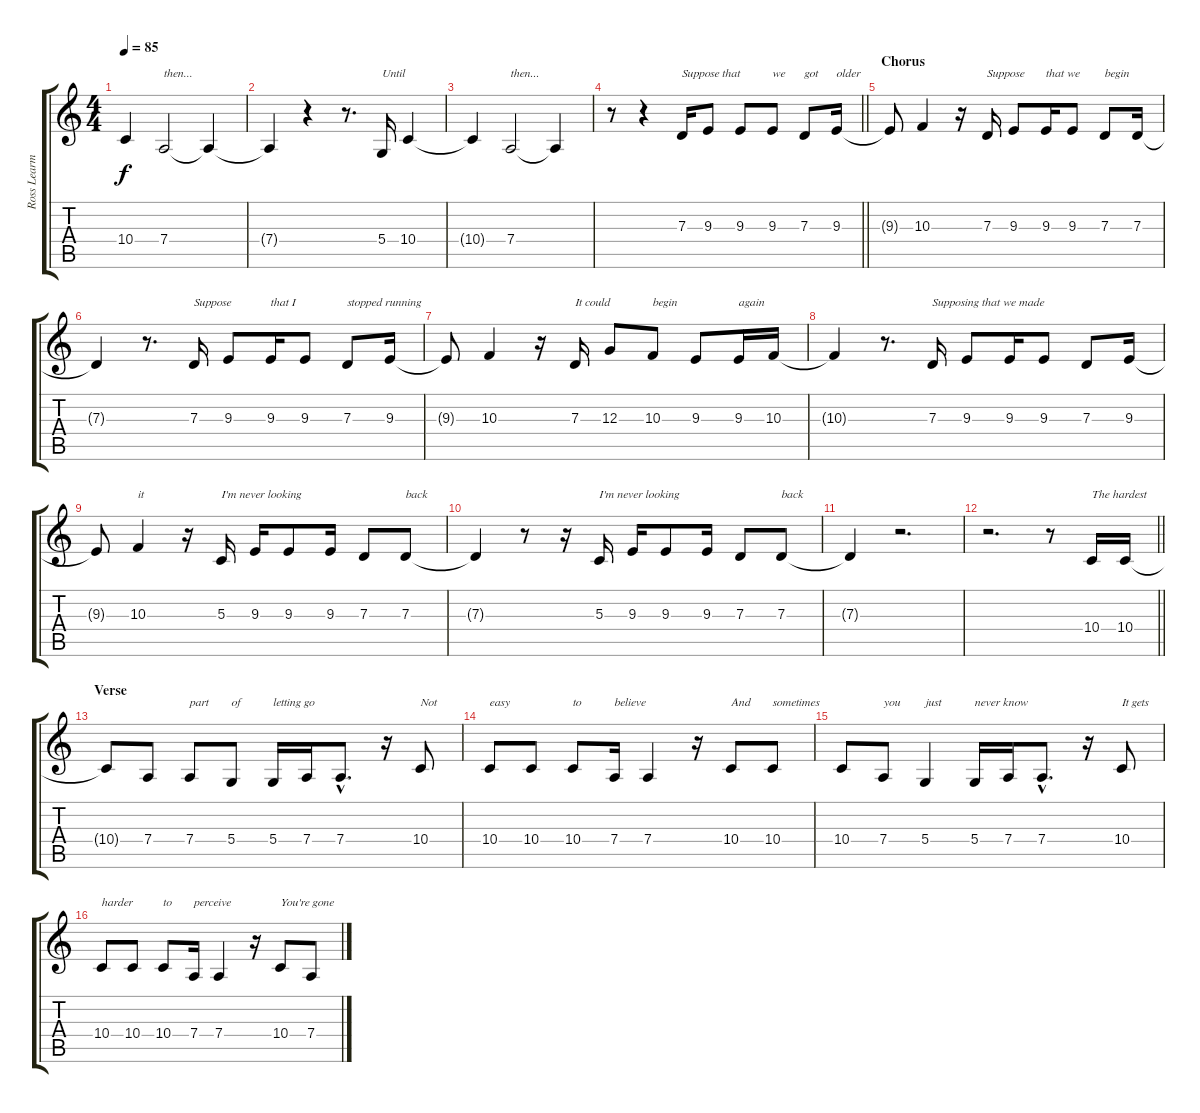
\track ("Ross Learmoth (Vocals)" "Ross Learm") {instrument violin}
\staff {score tabs}
\tuning (E4 B3 G3 D3 A2 E2) {hide}
\ts (4 4)
\tempo 85
\clef g2
\ks c
10.4{t}.4{dy f} 7.4.2{txt "then..."} 7.4{t}.4 |
7.4{t}.4 r.4 r.8{d} 5.4.16{txt "Until"} 10.4.4 |
10.4{t}.4 7.4.2{txt "then..."} 7.4{t}.4 |
\barLineRight lightlight
r.8 r.4 7.3.16{txt "Suppose that"} 9.3.8 9.3.8 9.3.8{txt "we"} 7.3.8{txt "got"} 9.3.16{txt "older"} |
\section ("" "Chorus")
9.3{t}.8 10.3.4 r.16 7.3.16{txt "Suppose"} 9.3.8 9.3.16{txt "that we"} 9.3.8 7.3.8{txt "begin"} 7.3.16 |
7.3{t}.4 r.8{d} 7.3.16{txt "Suppose"} 9.3.8 9.3.16{txt "that I"} 9.3.8 7.3.8{txt "stopped running"} 9.3.16 |
9.3{t}.8 10.3.4 r.16 7.3.16{txt "It could"} 12.3.8 10.3.8{txt "begin"} 9.3.8 9.3.16{txt "again"} 10.3.16 |
10.3{t}.4 r.8{d} 7.3.16{txt "Supposing that we made"} 9.3.8 9.3.16 9.3.8 7.3.8 9.3.16 |
9.3{t}.8 10.3.4{txt "it"} r.16 5.3.16{txt "I'm never looking"} 9.3.16 9.3.8 9.3.16 7.3.8 7.3.8{txt "back"} |
7.3{t}.4 r.8 r.16 5.3.16{txt "I'm never looking"} 9.3.16 9.3.8 9.3.16 7.3.8 7.3.8{txt "back"} |
7.3{t}.4 r.2{d} |
\barLineRight lightlight
r.2{d} r.8 10.4.16{txt "The hardest"} 10.4.16 |
\section ("" "Verse")
10.4{t}.8 7.4.8 7.4.8{txt "part"} 5.4.8{txt "of"} 5.4.16{txt "letting go"} 7.4.16 7.4{hac}.8{d} r.16 10.4.8{txt "Not"} |
10.4.8{txt "easy"} 10.4.8 10.4.8{txt "to"} 7.4.16{txt "believe"} 7.4.4 r.16 10.4.8{txt "And"} 10.4.8{txt "sometimes"} |
10.4.8 7.4.8{txt "you"} 5.4.4{txt "just"} 5.4.16{txt "never know"} 7.4.16 7.4{hac}.8{d} r.16 10.4.8{txt "It gets"} |
10.4.8{txt "harder"} 10.4.8 10.4.8{txt "to"} 7.4.16{txt "perceive"} 7.4.4 r.16 10.4.8{txt "You're gone"} 7.4.8
